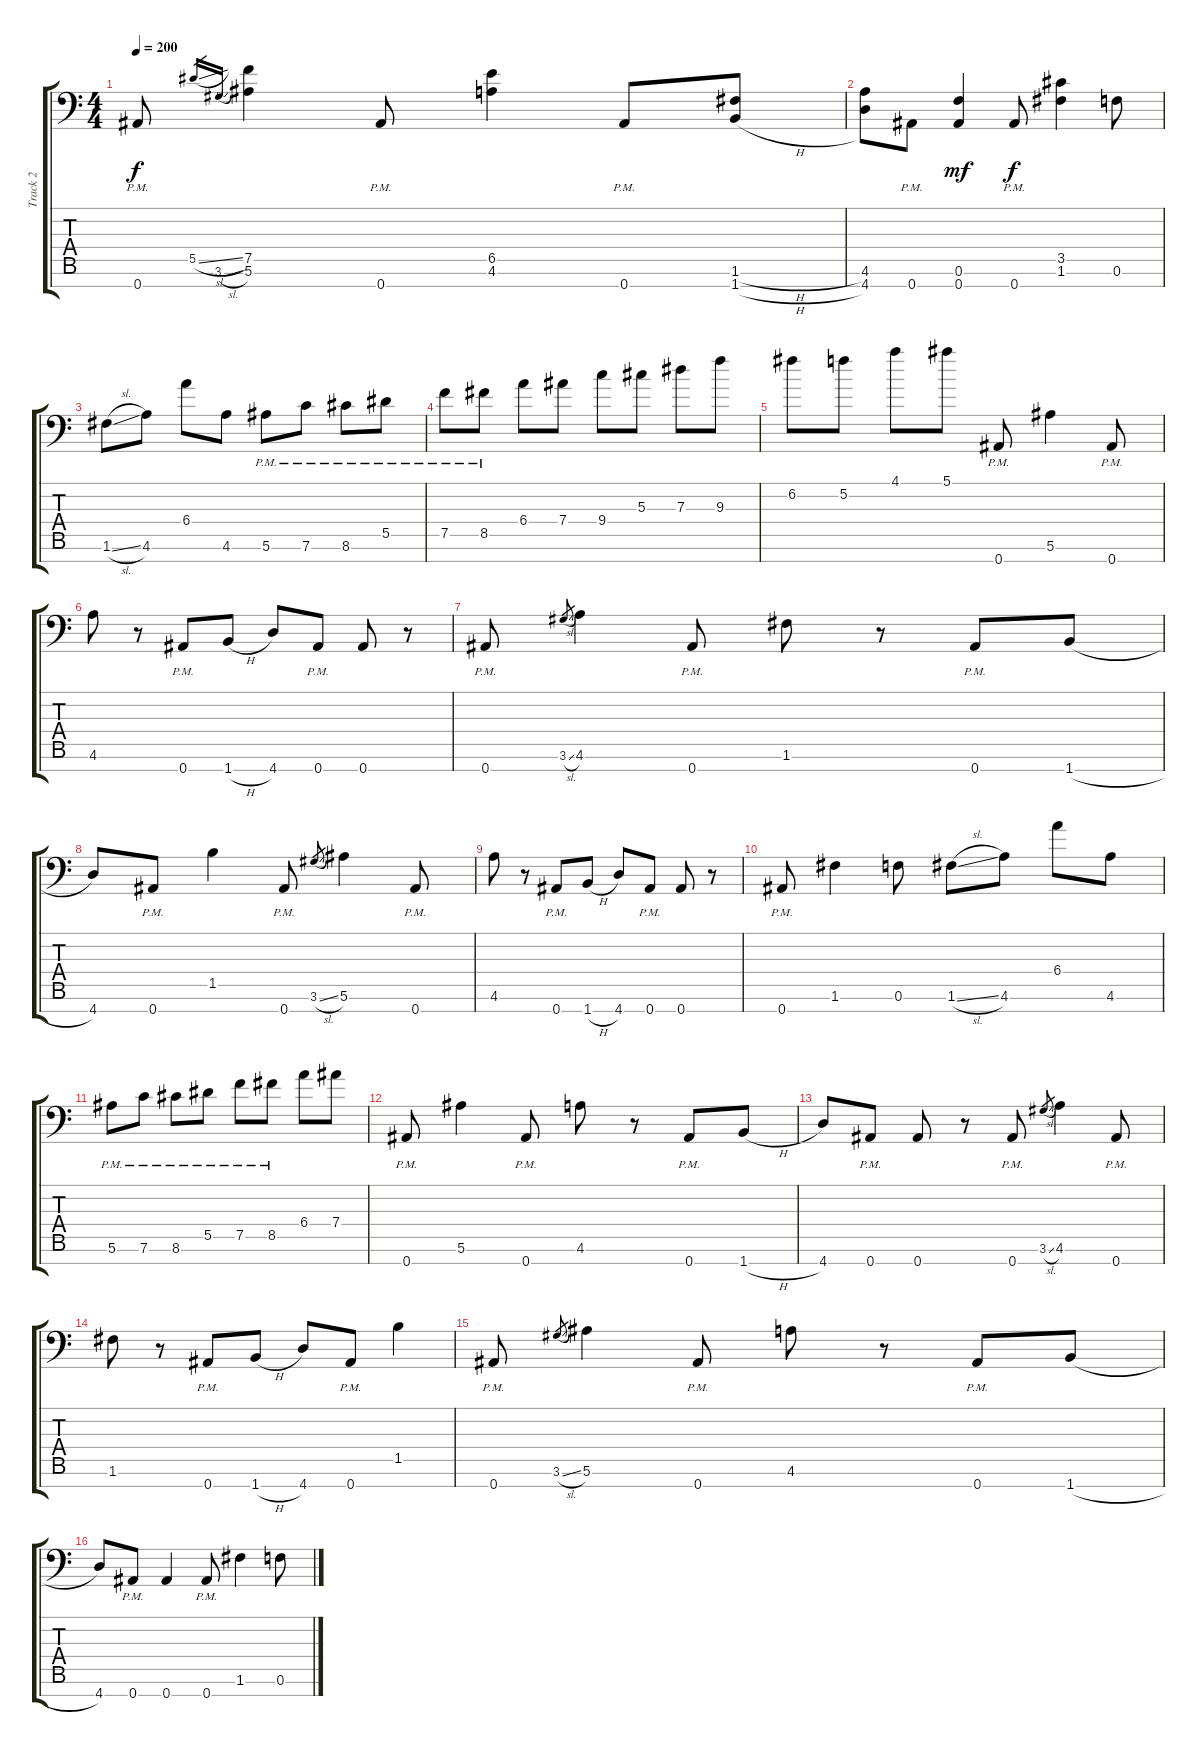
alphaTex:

\track ("Track 2" "Track 2") {instrument distortionguitar}
\staff {score tabs}
\tuning (F4 C4 Ab3 Eb3 Bb2 F2 Bb1) {hide}
\ts (4 4)
\tempo 200
\clef f4
\ks c
0.7{pm}.8{dy f} 5.5{sl}.16{gr} 3.6{sl}.16{gr} (7.5 5.6).4 0.7{pm}.8 (6.5 4.6).4 0.7{pm}.8 (1.6{h} 1.7{h}).8 |
(4.6 4.7).8 0.7{pm}.8 (0.6 0.7).4{dy mf} 0.7{pm}.8{dy f} (3.5 1.6).4 0.6.8 |
1.6{sl}.8 4.6.8 6.4.8 4.6.8 5.6{pm}.8 7.6{pm}.8 8.6{pm}.8 5.5{pm}.8 |
7.5{pm}.8 8.5{pm}.8 6.4.8 7.4.8 9.4.8 5.3.8 7.3.8 9.3.8 |
6.2.8 5.2.8 4.1.8 5.1.8 0.7{pm}.8 5.6.4 0.7{pm}.8 |
4.6.8 r.8 0.7{pm}.8 1.7{h}.8 4.7.8 0.7{pm}.8 0.7.8 r.8 |
0.7{pm}.8 3.6{sl}.8{gr} 4.6.4 0.7{pm}.8 1.6.8 r.8 0.7{pm}.8 1.7{h}.8 |
4.7.8 0.7{pm}.8 1.5.4 0.7{pm}.8 3.6{sl}.8{gr} 5.6.4 0.7{pm}.8 |
4.6.8 r.8 0.7{pm}.8 1.7{h}.8 4.7.8 0.7{pm}.8 0.7.8 r.8 |
0.7{pm}.8 1.6.4 0.6.8 1.6{sl}.8 4.6.8 6.4.8 4.6.8 |
5.6{pm}.8 7.6{pm}.8 8.6{pm}.8 5.5{pm}.8 7.5{pm}.8 8.5{pm}.8 6.4.8 7.4.8 |
0.7{pm}.8 5.6.4 0.7{pm}.8 4.6.8 r.8 0.7{pm}.8 1.7{h}.8 |
4.7.8 0.7{pm}.8 0.7.8 r.8 0.7{pm}.8 3.6{sl}.8{gr} 4.6.4 0.7{pm}.8 |
1.6.8 r.8 0.7{pm}.8 1.7{h}.8 4.7.8 0.7{pm}.8 1.5.4 |
0.7{pm}.8 3.6{sl}.8{gr} 5.6.4 0.7{pm}.8 4.6.8 r.8 0.7{pm}.8 1.7{h}.8 |
4.7.8 0.7{pm}.8 0.7.4 0.7{pm}.8 1.6.4 0.6.8
